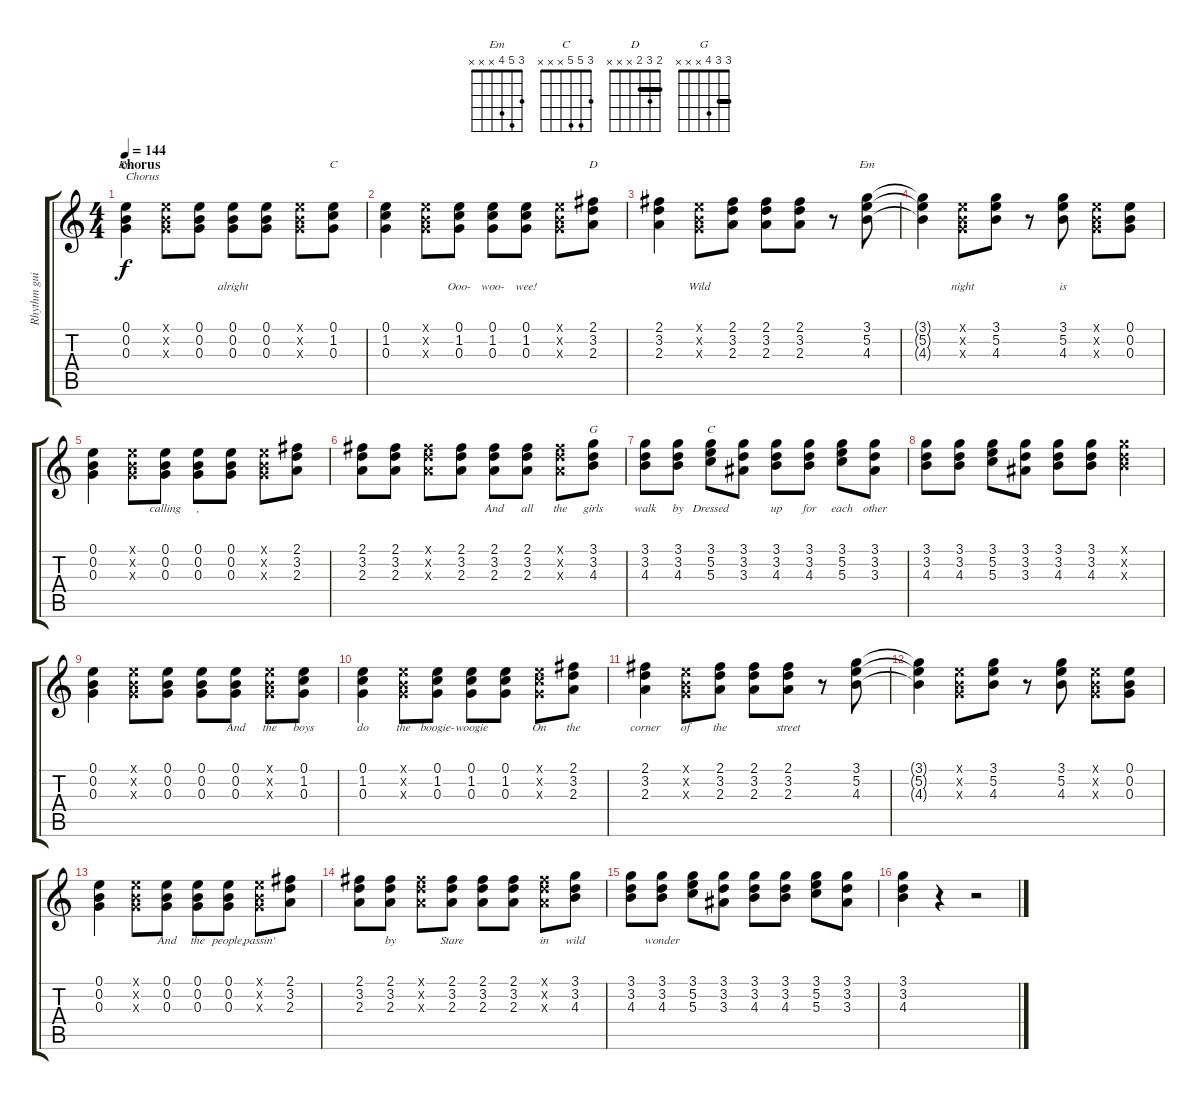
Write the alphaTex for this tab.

\track ("Rhythm guitar" "Rhythm gui") {instrument acousticguitarsteel}
\staff {score tabs}
\tuning (E4 B3 G3 D3 A2 E2) {hide}
\chord ("Em" 0 0 0 x x x)
\chord ("C" 0 1 0 x x x)
\chord ("D" 2 3 2 x x x) {barre 2}
\chord ("Em" 3 5 4 x x x)
\chord ("G" 3 3 4 x x x) {barre 3}
\chord ("C" 3 5 5 x x x)
\ts (4 4)
\section ("" "chorus")
\tempo 144
\clef g2
\ks c
(0.1 0.2 0.3).4{ch "Em" txt "Chorus" lyrics (0 "") lyrics (1 "") lyrics (2 "") lyrics (3 "") lyrics (4 "") dy f} (0.1{x} 0.2{x} 0.3{x}).8{lyrics (0 "") lyrics (1 "") lyrics (2 "") lyrics (3 "") lyrics (4 "")} (0.1 0.2 0.3).8{lyrics (0 "") lyrics (1 "") lyrics (2 "") lyrics (3 "") lyrics (4 "")} (0.1 0.2 0.3).8{lyrics (0 "alright") lyrics (1 "") lyrics (2 "") lyrics (3 "") lyrics (4 "")} (0.1 0.2 0.3).8{lyrics (0 "") lyrics (1 "") lyrics (2 "") lyrics (3 "") lyrics (4 "")} (0.1{x} 0.2{x} 0.3{x}).8{lyrics (0 "") lyrics (1 "") lyrics (2 "") lyrics (3 "") lyrics (4 "")} (0.1 1.2 0.3).8{ch "C" lyrics (0 "") lyrics (1 "") lyrics (2 "") lyrics (3 "") lyrics (4 "")} |
(0.1 1.2 0.3).4{lyrics (0 "") lyrics (1 "") lyrics (2 "") lyrics (3 "") lyrics (4 "")} (0.1{x} 0.2{x} 0.3{x}).8{lyrics (0 "") lyrics (1 "") lyrics (2 "") lyrics (3 "") lyrics (4 "")} (0.1 1.2 0.3).8{lyrics (0 "Ooo-") lyrics (1 "") lyrics (2 "") lyrics (3 "") lyrics (4 "")} (0.1 1.2 0.3).8{lyrics (0 "woo-") lyrics (1 "") lyrics (2 "") lyrics (3 "") lyrics (4 "")} (0.1 1.2 0.3).8{lyrics (0 "wee!") lyrics (1 "") lyrics (2 "") lyrics (3 "") lyrics (4 "")} (0.1{x} 0.2{x} 0.3{x}).8{lyrics (0 "") lyrics (1 "") lyrics (2 "") lyrics (3 "") lyrics (4 "")} (2.1 3.2 2.3).8{ch "D" lyrics (0 "") lyrics (1 "") lyrics (2 "") lyrics (3 "") lyrics (4 "")} |
(2.1 3.2 2.3).4{lyrics (0 "") lyrics (1 "") lyrics (2 "") lyrics (3 "") lyrics (4 "")} (0.1{x} 0.2{x} 0.3{x}).8{lyrics (0 "Wild") lyrics (1 "") lyrics (2 "") lyrics (3 "") lyrics (4 "")} (2.1 3.2 2.3).8{lyrics (0 "") lyrics (1 "") lyrics (2 "") lyrics (3 "") lyrics (4 "")} (2.1 3.2 2.3).8{lyrics (0 "") lyrics (1 "") lyrics (2 "") lyrics (3 "") lyrics (4 "")} (2.1 3.2 2.3).8{lyrics (0 "") lyrics (1 "") lyrics (2 "") lyrics (3 "") lyrics (4 "")} r.8 (3.1 5.2 4.3).8{ch "Em" lyrics (0 "") lyrics (1 "") lyrics (2 "") lyrics (3 "") lyrics (4 "")} |
(3.1{t} 5.2{t} 4.3{t}).4{lyrics (0 "") lyrics (1 "") lyrics (2 "") lyrics (3 "") lyrics (4 "")} (0.1{x} 0.2{x} 0.3{x}).8{lyrics (0 "night") lyrics (1 "") lyrics (2 "") lyrics (3 "") lyrics (4 "")} (3.1 5.2 4.3).8{lyrics (0 "") lyrics (1 "") lyrics (2 "") lyrics (3 "") lyrics (4 "")} r.8 (3.1 5.2 4.3).8{lyrics (0 "is") lyrics (1 "") lyrics (2 "") lyrics (3 "") lyrics (4 "")} (0.1{x} 0.2{x} 0.3{x}).8{lyrics (0 "") lyrics (1 "") lyrics (2 "") lyrics (3 "") lyrics (4 "")} (0.1 0.2 0.3).8{lyrics (0 "") lyrics (1 "") lyrics (2 "") lyrics (3 "") lyrics (4 "")} |
(0.1 0.2 0.3).4{lyrics (0 "") lyrics (1 "") lyrics (2 "") lyrics (3 "") lyrics (4 "")} (0.1{x} 0.2{x} 0.3{x}).8{lyrics (0 "") lyrics (1 "") lyrics (2 "") lyrics (3 "") lyrics (4 "")} (0.1 0.2 0.3).8{lyrics (0 "calling") lyrics (1 "") lyrics (2 "") lyrics (3 "") lyrics (4 "")} (0.1 0.2 0.3).8{lyrics (0 ",") lyrics (1 "") lyrics (2 "") lyrics (3 "") lyrics (4 "")} (0.1 0.2 0.3).8{lyrics (0 "") lyrics (1 "") lyrics (2 "") lyrics (3 "") lyrics (4 "")} (0.1{x} 0.2{x} 0.3{x}).8{lyrics (0 "") lyrics (1 "") lyrics (2 "") lyrics (3 "") lyrics (4 "")} (2.1 3.2 2.3).8{lyrics (0 "") lyrics (1 "") lyrics (2 "") lyrics (3 "") lyrics (4 "")} |
(2.1 3.2 2.3).8{lyrics (0 "") lyrics (1 "") lyrics (2 "") lyrics (3 "") lyrics (4 "")} (2.1 3.2 2.3).8{lyrics (0 "") lyrics (1 "") lyrics (2 "") lyrics (3 "") lyrics (4 "")} (2.1{x} 3.2{x} 2.3{x}).8{lyrics (0 "") lyrics (1 "") lyrics (2 "") lyrics (3 "") lyrics (4 "")} (2.1 3.2 2.3).8{lyrics (0 "") lyrics (1 "") lyrics (2 "") lyrics (3 "") lyrics (4 "")} (2.1 3.2 2.3).8{lyrics (0 "And") lyrics (1 "") lyrics (2 "") lyrics (3 "") lyrics (4 "")} (2.1 3.2 2.3).8{lyrics (0 "all") lyrics (1 "") lyrics (2 "") lyrics (3 "") lyrics (4 "")} (2.1{x} 3.2{x} 2.3{x}).8{lyrics (0 "the") lyrics (1 "") lyrics (2 "") lyrics (3 "") lyrics (4 "")} (3.1 3.2 4.3).8{ch "G" lyrics (0 "girls") lyrics (1 "") lyrics (2 "") lyrics (3 "") lyrics (4 "")} |
(3.1 3.2 4.3).8{lyrics (0 "walk") lyrics (1 "") lyrics (2 "") lyrics (3 "") lyrics (4 "")} (3.1 3.2 4.3).8{lyrics (0 "by") lyrics (1 "") lyrics (2 "") lyrics (3 "") lyrics (4 "")} (3.1 5.2 5.3).8{ch "C" lyrics (0 "Dressed") lyrics (1 "") lyrics (2 "") lyrics (3 "") lyrics (4 "")} (3.1 3.2 3.3).8{lyrics (0 "") lyrics (1 "") lyrics (2 "") lyrics (3 "") lyrics (4 "")} (3.1 3.2 4.3).8{lyrics (0 "up") lyrics (1 "") lyrics (2 "") lyrics (3 "") lyrics (4 "")} (3.1 3.2 4.3).8{lyrics (0 "for") lyrics (1 "") lyrics (2 "") lyrics (3 "") lyrics (4 "")} (3.1 5.2 5.3).8{lyrics (0 "each") lyrics (1 "") lyrics (2 "") lyrics (3 "") lyrics (4 "")} (3.1 3.2 3.3).8{lyrics (0 "other") lyrics (1 "") lyrics (2 "") lyrics (3 "") lyrics (4 "")} |
(3.1 3.2 4.3).8{lyrics (0 "") lyrics (1 "") lyrics (2 "") lyrics (3 "") lyrics (4 "")} (3.1 3.2 4.3).8{lyrics (0 "") lyrics (1 "") lyrics (2 "") lyrics (3 "") lyrics (4 "")} (3.1 5.2 5.3).8{lyrics (0 "") lyrics (1 "") lyrics (2 "") lyrics (3 "") lyrics (4 "")} (3.1 3.2 3.3).8{lyrics (0 "") lyrics (1 "") lyrics (2 "") lyrics (3 "") lyrics (4 "")} (3.1 3.2 4.3).8{lyrics (0 "") lyrics (1 "") lyrics (2 "") lyrics (3 "") lyrics (4 "")} (3.1 3.2 4.3).8{lyrics (0 "") lyrics (1 "") lyrics (2 "") lyrics (3 "") lyrics (4 "")} (3.1{x} 3.2{x} 4.3{x}).4{lyrics (0 "") lyrics (1 "") lyrics (2 "") lyrics (3 "") lyrics (4 "")} |
(0.1 0.2 0.3).4{lyrics (0 "") lyrics (1 "") lyrics (2 "") lyrics (3 "") lyrics (4 "")} (0.1{x} 0.2{x} 0.3{x}).8{lyrics (0 "") lyrics (1 "") lyrics (2 "") lyrics (3 "") lyrics (4 "")} (0.1 0.2 0.3).8{lyrics (0 "") lyrics (1 "") lyrics (2 "") lyrics (3 "") lyrics (4 "")} (0.1 0.2 0.3).8{lyrics (0 "") lyrics (1 "") lyrics (2 "") lyrics (3 "") lyrics (4 "")} (0.1 0.2 0.3).8{lyrics (0 "And") lyrics (1 "") lyrics (2 "") lyrics (3 "") lyrics (4 "")} (0.1{x} 0.2{x} 0.3{x}).8{lyrics (0 "the") lyrics (1 "") lyrics (2 "") lyrics (3 "") lyrics (4 "")} (0.1 1.2 0.3).8{lyrics (0 "boys") lyrics (1 "") lyrics (2 "") lyrics (3 "") lyrics (4 "")} |
(0.1 1.2 0.3).4{lyrics (0 "do") lyrics (1 "") lyrics (2 "") lyrics (3 "") lyrics (4 "")} (0.1{x} 0.2{x} 0.3{x}).8{lyrics (0 "the") lyrics (1 "") lyrics (2 "") lyrics (3 "") lyrics (4 "")} (0.1 1.2 0.3).8{lyrics (0 "boogie-") lyrics (1 "") lyrics (2 "") lyrics (3 "") lyrics (4 "")} (0.1 1.2 0.3).8{lyrics (0 "woogie") lyrics (1 "") lyrics (2 "") lyrics (3 "") lyrics (4 "")} (0.1 1.2 0.3).8{lyrics (0 "") lyrics (1 "") lyrics (2 "") lyrics (3 "") lyrics (4 "")} (0.1{x} 1.2{x} 0.3{x}).8{lyrics (0 "On") lyrics (1 "") lyrics (2 "") lyrics (3 "") lyrics (4 "")} (2.1 3.2 2.3).8{lyrics (0 "the") lyrics (1 "") lyrics (2 "") lyrics (3 "") lyrics (4 "")} |
(2.1 3.2 2.3).4{lyrics (0 "corner") lyrics (1 "") lyrics (2 "") lyrics (3 "") lyrics (4 "")} (0.1{x} 0.2{x} 0.3{x}).8{lyrics (0 "of") lyrics (1 "") lyrics (2 "") lyrics (3 "") lyrics (4 "")} (2.1 3.2 2.3).8{lyrics (0 "the") lyrics (1 "") lyrics (2 "") lyrics (3 "") lyrics (4 "")} (2.1 3.2 2.3).8{lyrics (0 "") lyrics (1 "") lyrics (2 "") lyrics (3 "") lyrics (4 "")} (2.1 3.2 2.3).8{lyrics (0 "street") lyrics (1 "") lyrics (2 "") lyrics (3 "") lyrics (4 "")} r.8 (3.1 5.2 4.3).8{lyrics (0 "") lyrics (1 "") lyrics (2 "") lyrics (3 "") lyrics (4 "")} |
(3.1{t} 5.2{t} 4.3{t}).4{lyrics (0 "") lyrics (1 "") lyrics (2 "") lyrics (3 "") lyrics (4 "")} (0.1{x} 0.2{x} 0.3{x}).8{lyrics (0 "") lyrics (1 "") lyrics (2 "") lyrics (3 "") lyrics (4 "")} (3.1 5.2 4.3).8{lyrics (0 "") lyrics (1 "") lyrics (2 "") lyrics (3 "") lyrics (4 "")} r.8 (3.1 5.2 4.3).8{lyrics (0 "") lyrics (1 "") lyrics (2 "") lyrics (3 "") lyrics (4 "")} (0.1{x} 0.2{x} 0.3{x}).8{lyrics (0 "") lyrics (1 "") lyrics (2 "") lyrics (3 "") lyrics (4 "")} (0.1 0.2 0.3).8{lyrics (0 "") lyrics (1 "") lyrics (2 "") lyrics (3 "") lyrics (4 "")} |
(0.1 0.2 0.3).4{lyrics (0 "") lyrics (1 "") lyrics (2 "") lyrics (3 "") lyrics (4 "")} (0.1{x} 0.2{x} 0.3{x}).8{lyrics (0 "") lyrics (1 "") lyrics (2 "") lyrics (3 "") lyrics (4 "")} (0.1 0.2 0.3).8{lyrics (0 "And") lyrics (1 "") lyrics (2 "") lyrics (3 "") lyrics (4 "")} (0.1 0.2 0.3).8{lyrics (0 "the") lyrics (1 "") lyrics (2 "") lyrics (3 "") lyrics (4 "")} (0.1 0.2 0.3).8{lyrics (0 "people,") lyrics (1 "") lyrics (2 "") lyrics (3 "") lyrics (4 "")} (0.1{x} 0.2{x} 0.3{x}).8{lyrics (0 "passin'") lyrics (1 "") lyrics (2 "") lyrics (3 "") lyrics (4 "")} (2.1 3.2 2.3).8{lyrics (0 "") lyrics (1 "") lyrics (2 "") lyrics (3 "") lyrics (4 "")} |
(2.1 3.2 2.3).8{lyrics (0 "") lyrics (1 "") lyrics (2 "") lyrics (3 "") lyrics (4 "")} (2.1 3.2 2.3).8{lyrics (0 "by") lyrics (1 "") lyrics (2 "") lyrics (3 "") lyrics (4 "")} (2.1{x} 3.2{x} 2.3{x}).8{lyrics (0 "") lyrics (1 "") lyrics (2 "") lyrics (3 "") lyrics (4 "")} (2.1 3.2 2.3).8{lyrics (0 "Stare") lyrics (1 "") lyrics (2 "") lyrics (3 "") lyrics (4 "")} (2.1 3.2 2.3).8{lyrics (0 "") lyrics (1 "") lyrics (2 "") lyrics (3 "") lyrics (4 "")} (2.1 3.2 2.3).8{lyrics (0 "") lyrics (1 "") lyrics (2 "") lyrics (3 "") lyrics (4 "")} (2.1{x} 3.2{x} 2.3{x}).8{lyrics (0 "in") lyrics (1 "") lyrics (2 "") lyrics (3 "") lyrics (4 "")} (3.1 3.2 4.3).8{lyrics (0 "wild") lyrics (1 "") lyrics (2 "") lyrics (3 "") lyrics (4 "")} |
(3.1 3.2 4.3).8{lyrics (0 "") lyrics (1 "") lyrics (2 "") lyrics (3 "") lyrics (4 "")} (3.1 3.2 4.3).8{lyrics (0 "wonder") lyrics (1 "") lyrics (2 "") lyrics (3 "") lyrics (4 "")} (3.1 5.2 5.3).8{lyrics (0 "") lyrics (1 "") lyrics (2 "") lyrics (3 "") lyrics (4 "")} (3.1 3.2 3.3).8{lyrics (0 "") lyrics (1 "") lyrics (2 "") lyrics (3 "") lyrics (4 "")} (3.1 3.2 4.3).8{lyrics (0 "") lyrics (1 "") lyrics (2 "") lyrics (3 "") lyrics (4 "")} (3.1 3.2 4.3).8{lyrics (0 "") lyrics (1 "") lyrics (2 "") lyrics (3 "") lyrics (4 "")} (3.1 5.2 5.3).8{lyrics (0 "") lyrics (1 "") lyrics (2 "") lyrics (3 "") lyrics (4 "")} (3.1 3.2 3.3).8{lyrics (0 "") lyrics (1 "") lyrics (2 "") lyrics (3 "") lyrics (4 "")} |
(3.1 3.2 4.3).4{lyrics (0 "") lyrics (1 "") lyrics (2 "") lyrics (3 "") lyrics (4 "")} r.4 r.2
